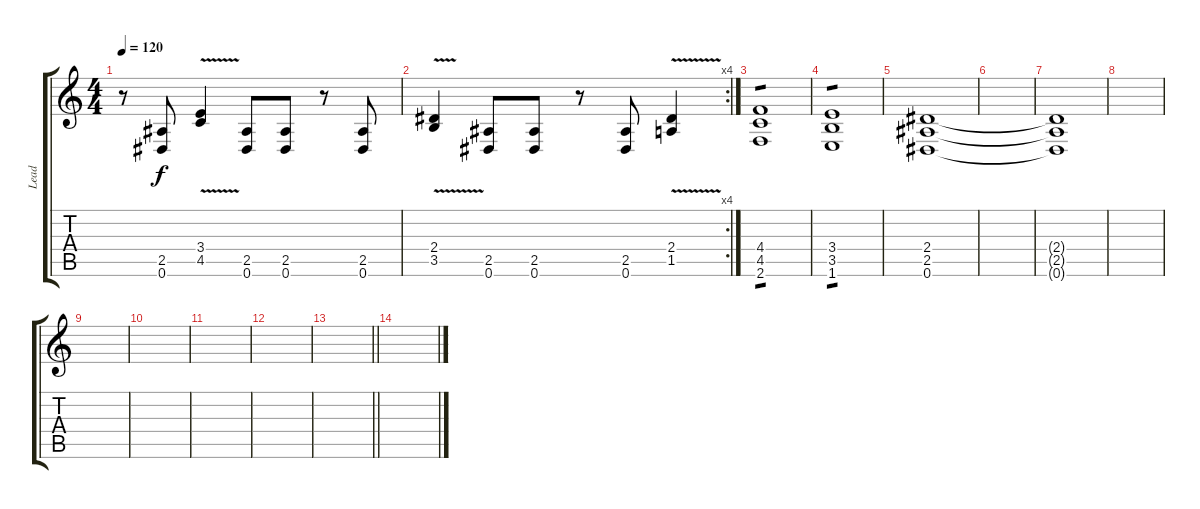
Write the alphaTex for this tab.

\track ("Lead" "Lead") {instrument distortionguitar}
\staff {score tabs}
\tuning (Eb4 Bb3 Gb3 Db3 Ab2 Eb2) {hide}
\ts (4 4)
\tempo 120
\clef g2
\ks c
r.8{dy f} (2.5 0.6).8 (3.4{v} 4.5{v}).4 (2.5 0.6).8 (2.5 0.6).8 r.8 (2.5 0.6).8 |
\rc 4
(2.4{v} 3.5{v}).4 (2.5 0.6).8 (2.5 0.6).8 r.8 (2.5 0.6).8 (2.4{v} 1.5{v}).4 |
(4.4 4.5 2.6).1{tp 1} |
(3.4 3.5 1.6).1{tp 1} |
(2.4 2.5 0.6).1 |
|
(2.4{t} 2.5{t} 0.6{t}).1 |
|
|
|
|
|
\barLineRight lightlight
|
\section ("" "")
